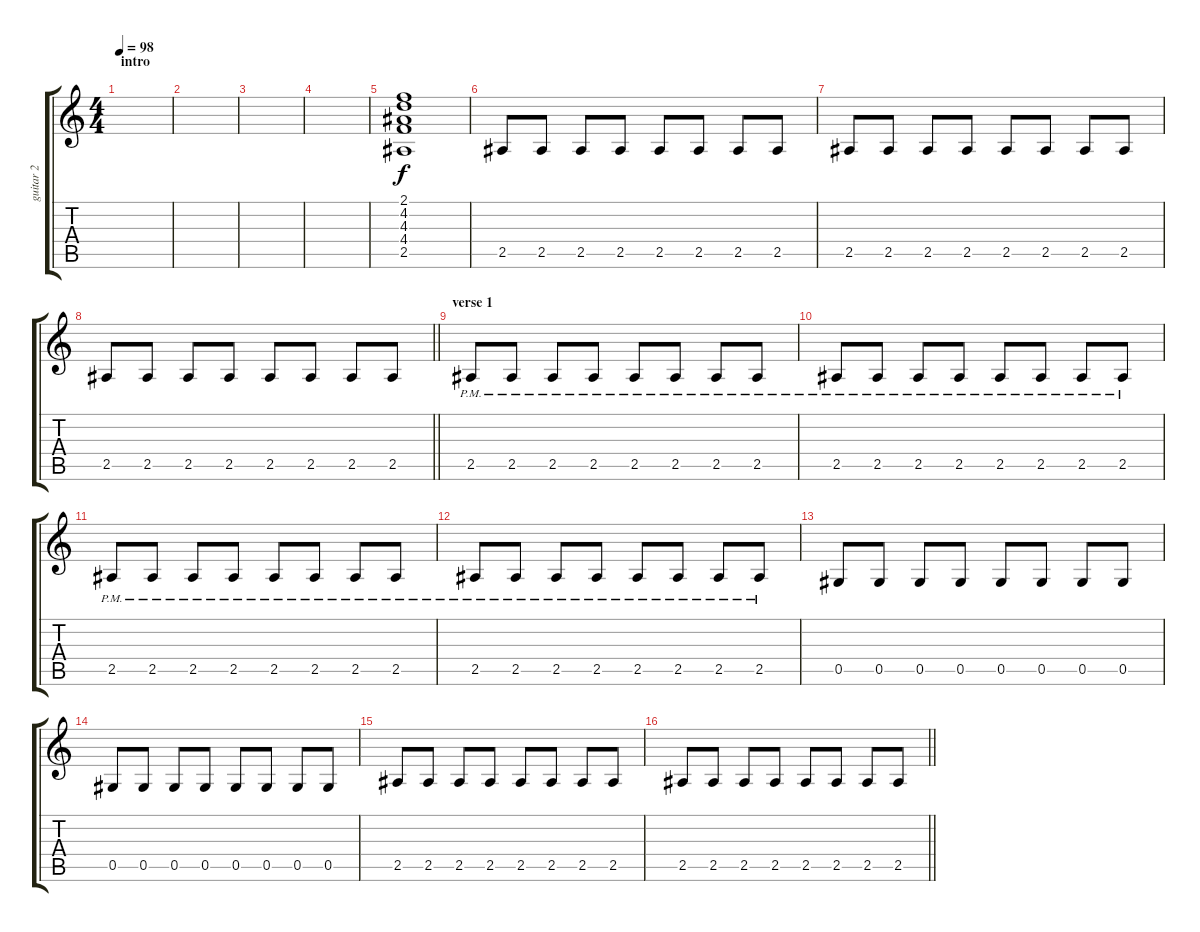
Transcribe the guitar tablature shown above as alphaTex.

\track ("guitar 2" "guitar 2") {instrument electricguitarjazz}
\staff {score tabs}
\tuning (Eb4 Bb3 Gb3 Db3 Ab2 Eb2) {hide}
\ts (4 4)
\section ("" "intro")
\tempo 98
\clef g2
\ks c
|
|
|
|
(2.1 4.2 4.3 4.4 2.5).1 |
2.5.8 2.5.8 2.5.8 2.5.8 2.5.8 2.5.8 2.5.8 2.5.8 |
2.5.8 2.5.8 2.5.8 2.5.8 2.5.8 2.5.8 2.5.8 2.5.8 |
\barLineRight lightlight
2.5.8 2.5.8 2.5.8 2.5.8 2.5.8 2.5.8 2.5.8 2.5.8 |
\section ("" "verse 1")
2.5{pm}.8 2.5{pm}.8 2.5{pm}.8 2.5{pm}.8 2.5{pm}.8 2.5{pm}.8 2.5{pm}.8 2.5{pm}.8 |
2.5{pm}.8 2.5{pm}.8 2.5{pm}.8 2.5{pm}.8 2.5{pm}.8 2.5{pm}.8 2.5{pm}.8 2.5{pm}.8 |
2.5{pm}.8 2.5{pm}.8 2.5{pm}.8 2.5{pm}.8 2.5{pm}.8 2.5{pm}.8 2.5{pm}.8 2.5{pm}.8 |
2.5{pm}.8 2.5{pm}.8 2.5{pm}.8 2.5{pm}.8 2.5{pm}.8 2.5{pm}.8 2.5{pm}.8 2.5{pm}.8 |
0.5.8 0.5.8 0.5.8 0.5.8 0.5.8 0.5.8 0.5.8 0.5.8 |
0.5.8 0.5.8 0.5.8 0.5.8 0.5.8 0.5.8 0.5.8 0.5.8 |
2.5.8 2.5.8 2.5.8 2.5.8 2.5.8 2.5.8 2.5.8 2.5.8 |
\barLineRight lightlight
2.5.8 2.5.8 2.5.8 2.5.8 2.5.8 2.5.8 2.5.8 2.5.8
